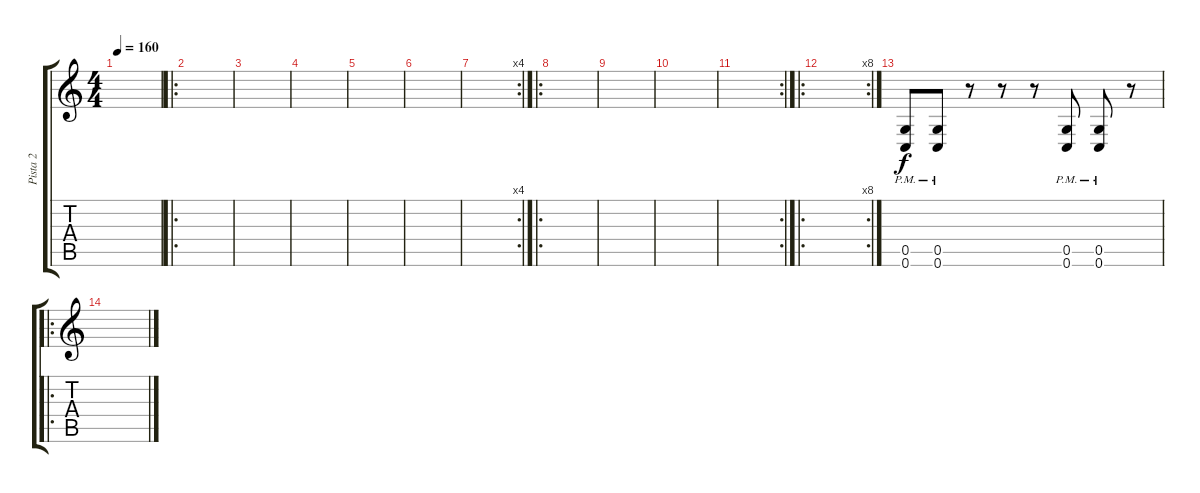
\track ("Pista 2" "Pista 2") {instrument distortionguitar}
\staff {score tabs}
\tuning (D4 A3 F3 C3 G2 C2) {hide}
\ts (4 4)
\tempo 160
\clef g2
\ks c
|
\ro
|
|
|
|
|
\rc 4
|
\ro
|
|
|
\rc 2
|
\ro
\rc 8
|
(0.5{pm} 0.6{pm}).8 (0.5{pm} 0.6{pm}).8 r.8 r.8 r.8 (0.5{pm} 0.6{pm}).8 (0.5{pm} 0.6{pm}).8 r.8 |
\ro
